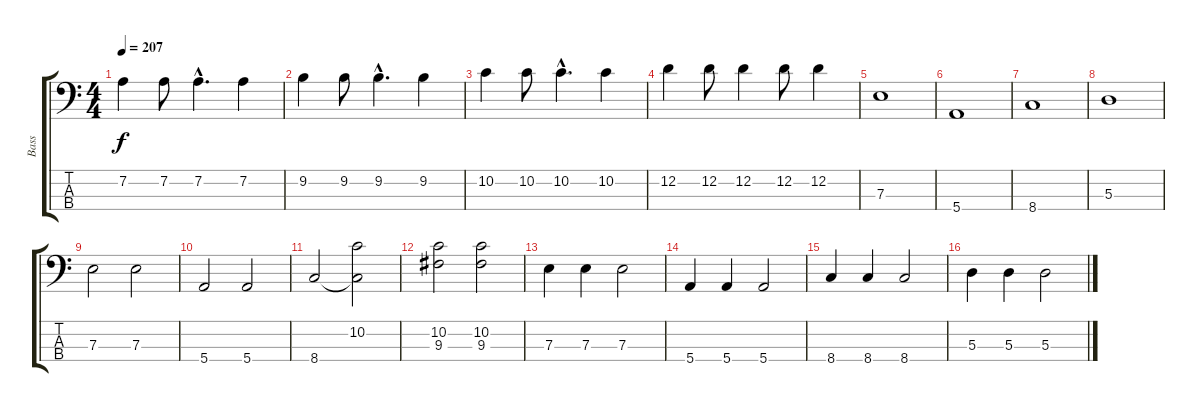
\track ("Bass" "Bass") {instrument acousticbass}
\staff {score tabs}
\tuning (G2 D2 A1 E1) {hide}
\ts (4 4)
\tempo 207
\clef f4
\ks c
7.2.4{dy f} 7.2.8 7.2{hac}.4{d} 7.2.4 |
9.2.4 9.2.8 9.2{hac}.4{d} 9.2.4 |
10.2.4 10.2.8 10.2{hac}.4{d} 10.2.4 |
12.2.4 12.2.8 12.2.4 12.2.8 12.2.4 |
7.3.1 |
5.4.1 |
8.4.1 |
5.3.1 |
7.3.2 7.3.2 |
5.4.2 5.4.2 |
8.4.2 (10.2 8.4{t}).2 |
(10.2 9.3).2 (10.2 9.3).2 |
7.3.4 7.3.4 7.3.2 |
5.4.4 5.4.4 5.4.2 |
8.4.4 8.4.4 8.4.2 |
5.3.4 5.3.4 5.3.2
